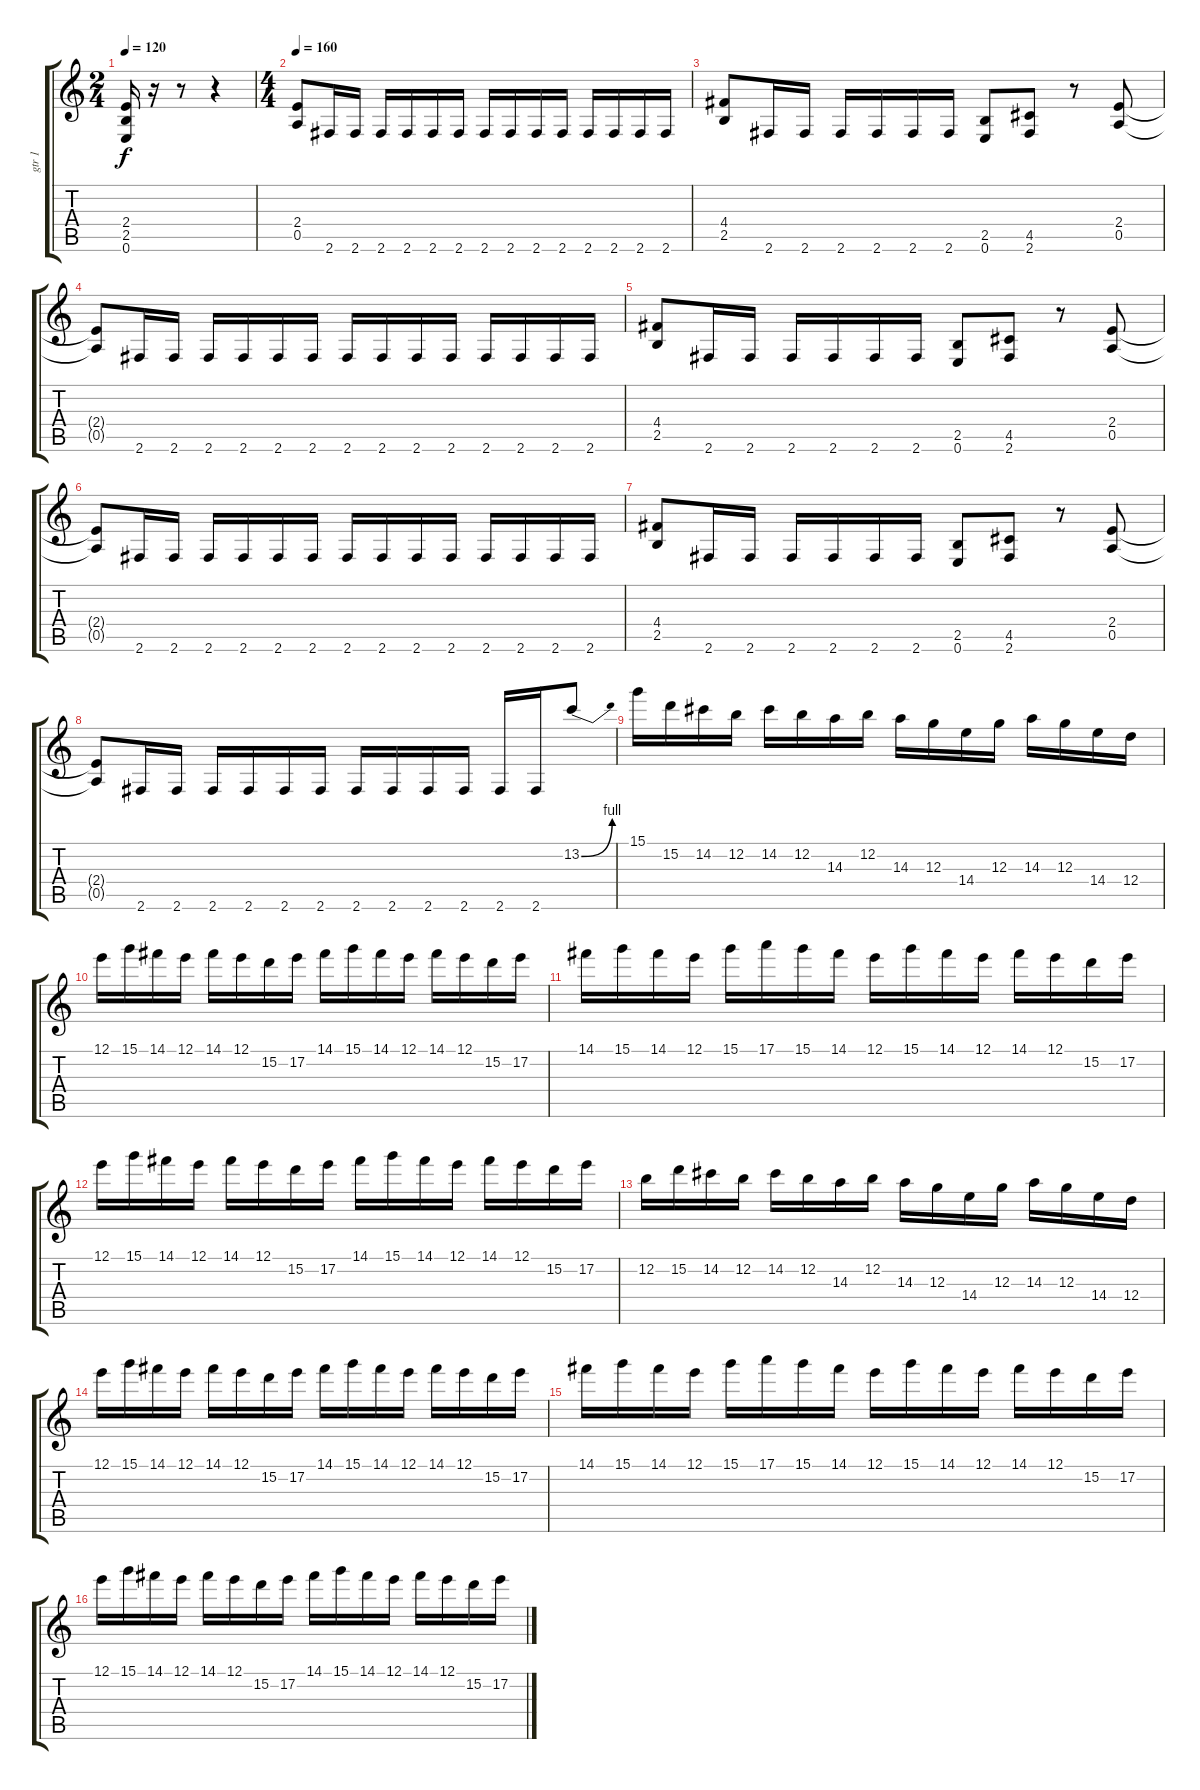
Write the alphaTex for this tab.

\track ("gtr 1" "gtr 1") {instrument distortionguitar}
\staff {score tabs}
\tuning (E4 B3 G3 D3 A2 E2) {hide}
\ts (2 4)
\tempo 120
\clef g2
\ks c
(2.4 2.5 0.6).16{dy f} r.16 r.8 r.4 |
\ts (4 4)
\tempo 160
(2.4 0.5).8 2.6.16 2.6.16 2.6.16 2.6.16 2.6.16 2.6.16 2.6.16 2.6.16 2.6.16 2.6.16 2.6.16 2.6.16 2.6.16 2.6.16 |
(4.4 2.5).8 2.6.16 2.6.16 2.6.16 2.6.16 2.6.16 2.6.16 (2.5 0.6).8 (4.5 2.6).8 r.8 (2.4 0.5).8 |
(2.4{t} 0.5{t}).8 2.6.16 2.6.16 2.6.16 2.6.16 2.6.16 2.6.16 2.6.16 2.6.16 2.6.16 2.6.16 2.6.16 2.6.16 2.6.16 2.6.16 |
(4.4 2.5).8 2.6.16 2.6.16 2.6.16 2.6.16 2.6.16 2.6.16 (2.5 0.6).8 (4.5 2.6).8 r.8 (2.4 0.5).8 |
(2.4{t} 0.5{t}).8 2.6.16 2.6.16 2.6.16 2.6.16 2.6.16 2.6.16 2.6.16 2.6.16 2.6.16 2.6.16 2.6.16 2.6.16 2.6.16 2.6.16 |
(4.4 2.5).8 2.6.16 2.6.16 2.6.16 2.6.16 2.6.16 2.6.16 (2.5 0.6).8 (4.5 2.6).8 r.8 (2.4 0.5).8 |
(2.4{t} 0.5{t}).8 2.6.16 2.6.16 2.6.16 2.6.16 2.6.16 2.6.16 2.6.16 2.6.16 2.6.16 2.6.16 2.6.16 2.6.16 13.2{be (bend 0 0 60 4)}.8 |
15.1.16 15.2.16 14.2.16 12.2.16 14.2.16 12.2.16 14.3.16 12.2.16 14.3.16 12.3.16 14.4.16 12.3.16 14.3.16 12.3.16 14.4.16 12.4.16 |
12.1.16 15.1.16 14.1.16 12.1.16 14.1.16 12.1.16 15.2.16 17.2.16 14.1.16 15.1.16 14.1.16 12.1.16 14.1.16 12.1.16 15.2.16 17.2.16 |
14.1.16 15.1.16 14.1.16 12.1.16 15.1.16 17.1.16 15.1.16 14.1.16 12.1.16 15.1.16 14.1.16 12.1.16 14.1.16 12.1.16 15.2.16 17.2.16 |
12.1.16 15.1.16 14.1.16 12.1.16 14.1.16 12.1.16 15.2.16 17.2.16 14.1.16 15.1.16 14.1.16 12.1.16 14.1.16 12.1.16 15.2.16 17.2.16 |
12.2.16 15.2.16 14.2.16 12.2.16 14.2.16 12.2.16 14.3.16 12.2.16 14.3.16 12.3.16 14.4.16 12.3.16 14.3.16 12.3.16 14.4.16 12.4.16 |
12.1.16 15.1.16 14.1.16 12.1.16 14.1.16 12.1.16 15.2.16 17.2.16 14.1.16 15.1.16 14.1.16 12.1.16 14.1.16 12.1.16 15.2.16 17.2.16 |
14.1.16 15.1.16 14.1.16 12.1.16 15.1.16 17.1.16 15.1.16 14.1.16 12.1.16 15.1.16 14.1.16 12.1.16 14.1.16 12.1.16 15.2.16 17.2.16 |
12.1.16 15.1.16 14.1.16 12.1.16 14.1.16 12.1.16 15.2.16 17.2.16 14.1.16 15.1.16 14.1.16 12.1.16 14.1.16 12.1.16 15.2.16 17.2.16
